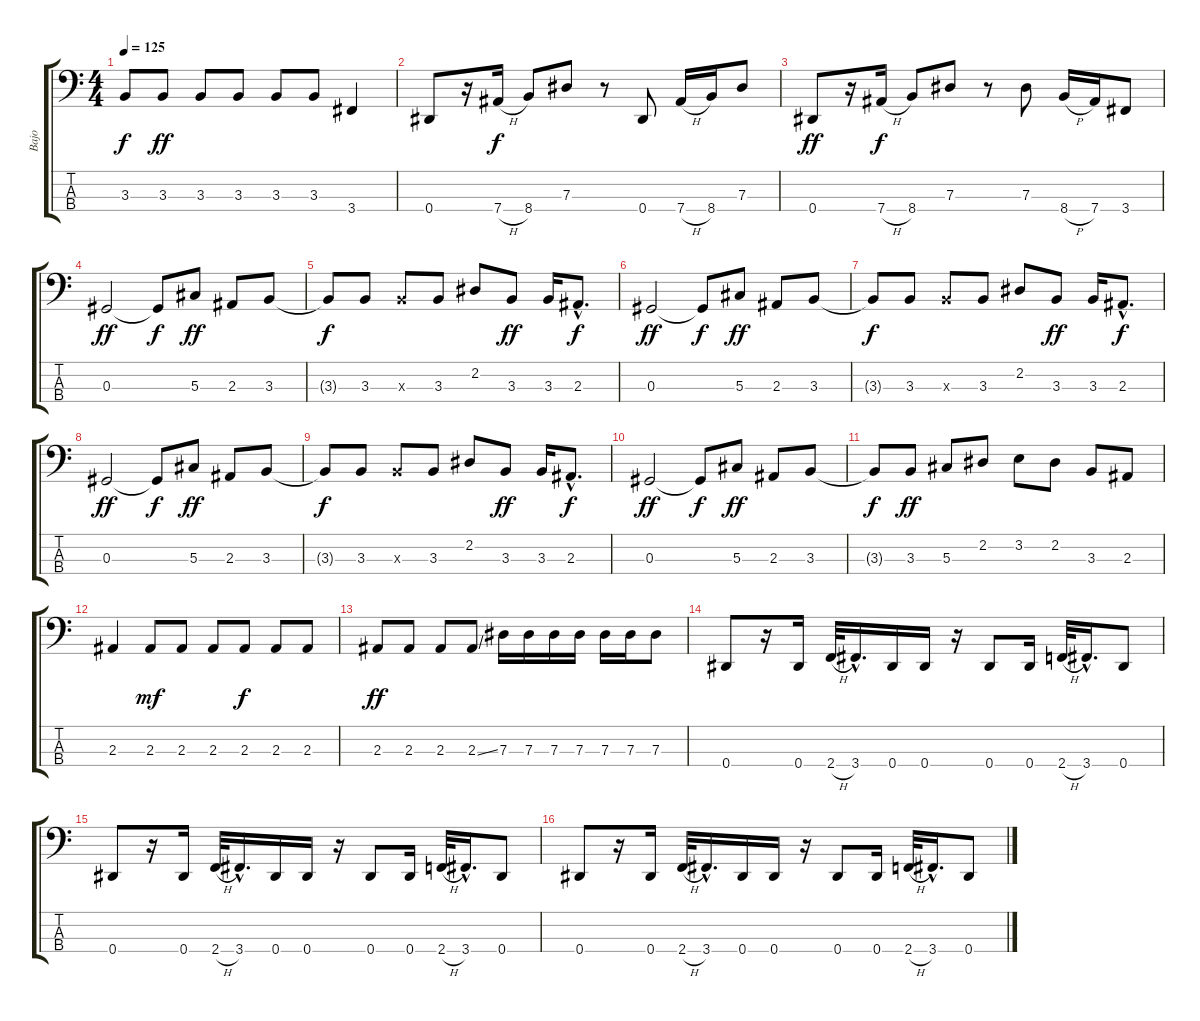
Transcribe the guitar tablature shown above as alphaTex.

\track ("Bajo" "Bajo") {instrument electricbasspick}
\staff {score tabs}
\tuning (Gb2 Db2 Ab1 Eb1) {hide}
\ts (4 4)
\tempo 125
\clef f4
\ks c
3.3{t}.8{dy f} 3.3.8{dy ff} 3.3.8 3.3.8 3.3.8 3.3.8 3.4.4 |
0.4.8 r.16 7.4{h}.16{dy f} 8.4.8 7.3.8 r.8 0.4.8 7.4{h}.16 8.4.16 7.3.8 |
0.4.8{dy ff} r.16 7.4{h}.16{dy f} 8.4.8 7.3.8 r.8 7.3.8 8.4{h}.16 7.4.16 3.4.8 |
0.3.2{dy ff} 0.3{t}.8{dy f} 5.3.8{dy ff} 2.3.8 3.3.8 |
3.3{t}.8{dy f} 3.3.8 3.3{x}.8 3.3.8 2.2.8 3.3.8{dy ff} 3.3.16 2.3{hac}.8{d dy f} |
0.3.2{dy ff} 0.3{t}.8{dy f} 5.3.8{dy ff} 2.3.8 3.3.8 |
3.3{t}.8{dy f} 3.3.8 3.3{x}.8 3.3.8 2.2.8 3.3.8{dy ff} 3.3.16 2.3{hac}.8{d dy f} |
0.3.2{dy ff} 0.3{t}.8{dy f} 5.3.8{dy ff} 2.3.8 3.3.8 |
3.3{t}.8{dy f} 3.3.8 3.3{x}.8 3.3.8 2.2.8 3.3.8{dy ff} 3.3.16 2.3{hac}.8{d dy f} |
0.3.2{dy ff} 0.3{t}.8{dy f} 5.3.8{dy ff} 2.3.8 3.3.8 |
3.3{t}.8{dy f} 3.3.8{dy ff} 5.3.8 2.2.8 3.2.8 2.2.8 3.3.8 2.3.8 |
2.3.4 2.3.8{dy mf} 2.3.8 2.3.8 2.3.8{dy f} 2.3.8 2.3.8 |
2.3.8{dy ff} 2.3.8 2.3.8 2.3{ss}.8 7.3.16 7.3.16 7.3.16 7.3.16 7.3.16 7.3.16 7.3.8 |
0.4.8 r.16 0.4.16 2.4{h}.32 3.4{hac}.16{d} 0.4.16 0.4.16 r.16 0.4.8 0.4.16 2.4{h}.32 3.4{hac}.16{d} 0.4.8 |
0.4.8 r.16 0.4.16 2.4{h}.32 3.4{hac}.16{d} 0.4.16 0.4.16 r.16 0.4.8 0.4.16 2.4{h}.32 3.4{hac}.16{d} 0.4.8 |
0.4.8 r.16 0.4.16 2.4{h}.32 3.4{hac}.16{d} 0.4.16 0.4.16 r.16 0.4.8 0.4.16 2.4{h}.32 3.4{hac}.16{d} 0.4.8
